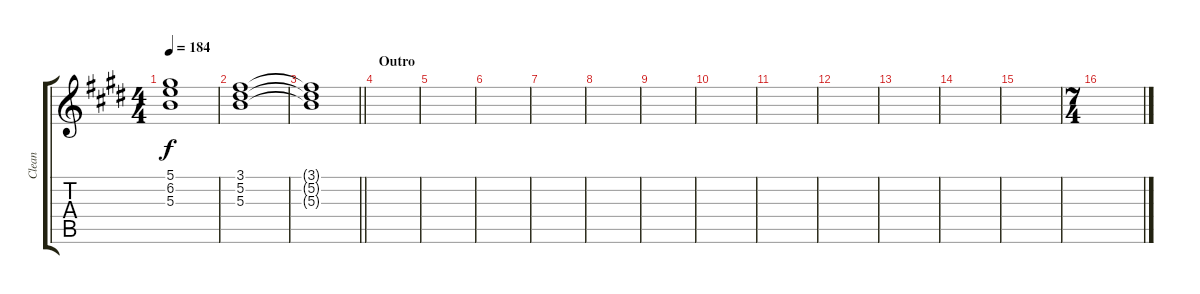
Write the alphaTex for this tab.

\track ("Clean" "Clean") {instrument electricguitarjazz}
\staff {score tabs}
\tuning (Eb4 Bb3 Gb3 Db3 Ab2 Db2) {hide}
\ts (4 4)
\tempo 184
\clef g2
\ks c#minor
(5.1{t} 6.2{t} 5.3{t}).1{dy f} |
(3.1 5.2 5.3).1 |
\barLineRight lightlight
(3.1{t} 5.2{t} 5.3{t}).1 |
\section ("" "Outro")
|
|
|
|
|
|
|
|
|
|
|
|
\ts (7 4)
